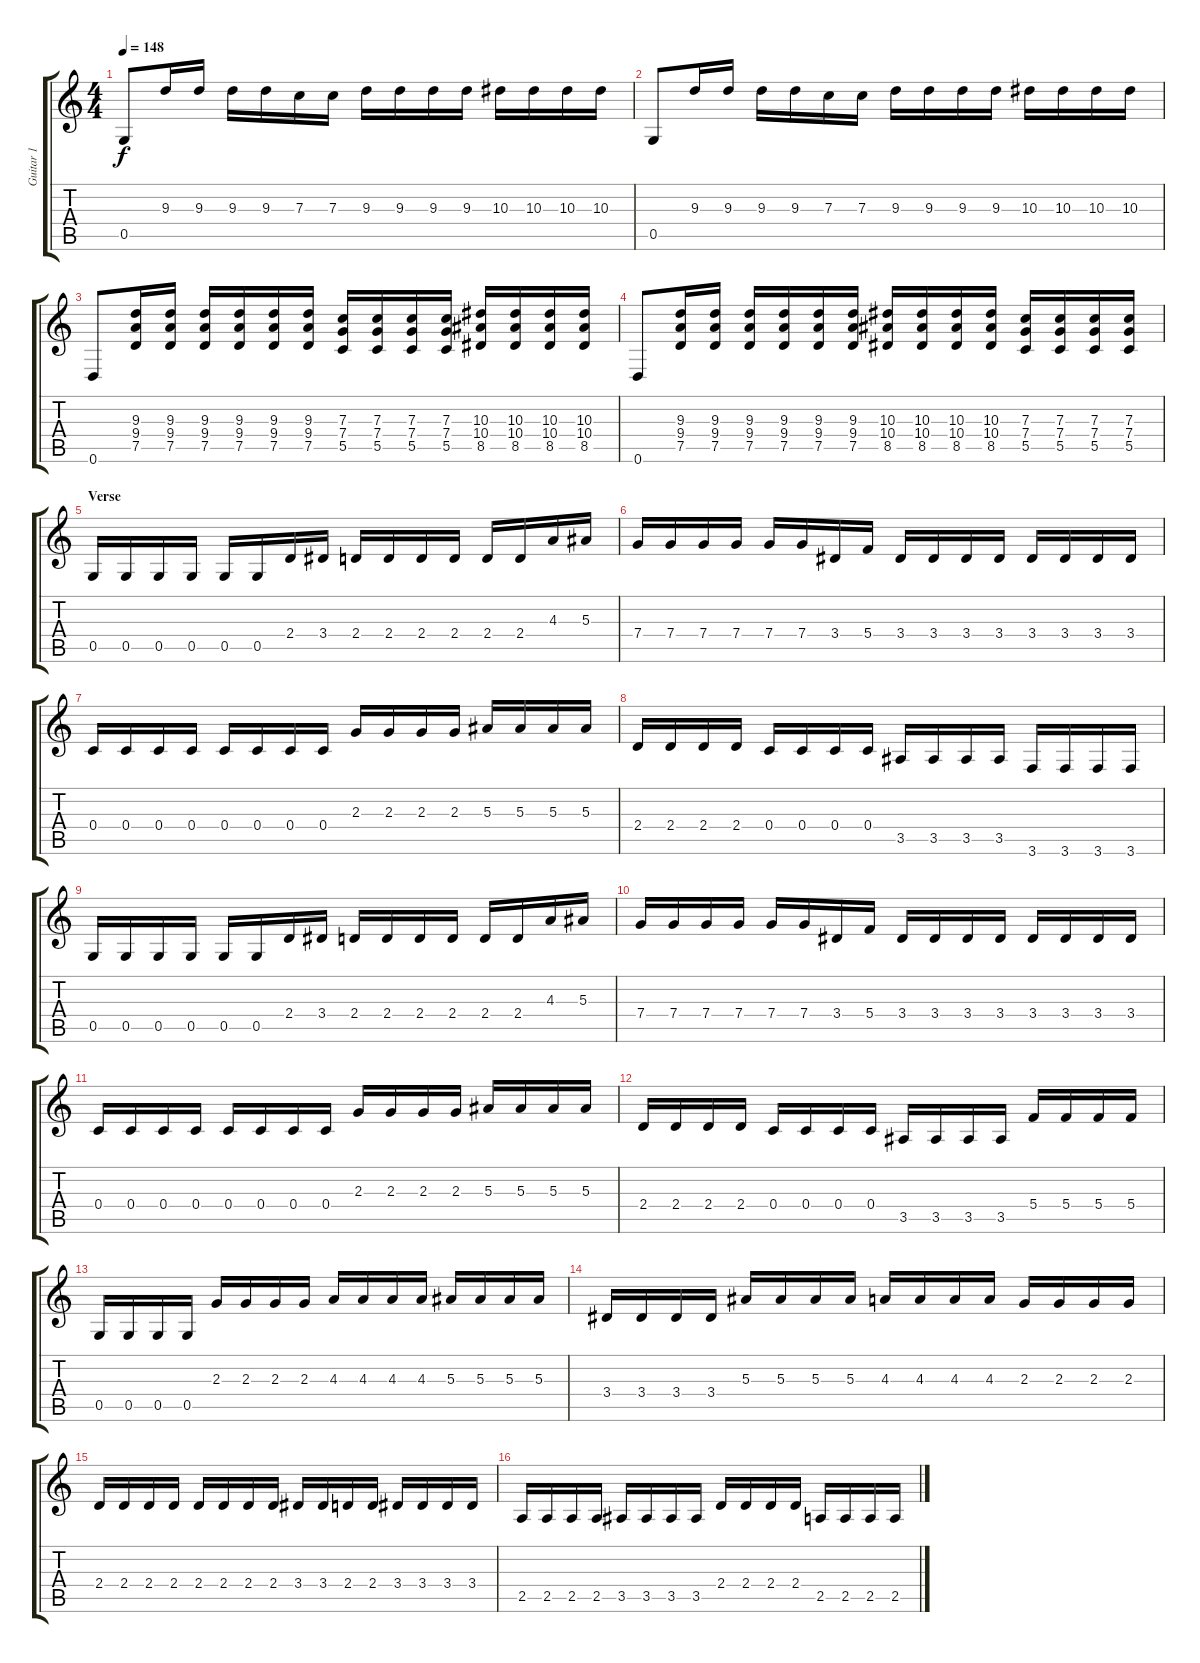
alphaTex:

\track ("Guitar 1" "Guitar 1") {instrument distortionguitar}
\staff {score tabs}
\tuning (D4 A3 F3 C3 G2 D2) {hide}
\ts (4 4)
\tempo 148
\clef g2
\ks c
0.5.8{dy f} 9.3.16 9.3.16 9.3.16 9.3.16 7.3.16 7.3.16 9.3.16 9.3.16 9.3.16 9.3.16 10.3.16 10.3.16 10.3.16 10.3.16 |
0.5.8 9.3.16 9.3.16 9.3.16 9.3.16 7.3.16 7.3.16 9.3.16 9.3.16 9.3.16 9.3.16 10.3.16 10.3.16 10.3.16 10.3.16 |
0.6.8 (9.3 9.4 7.5).16 (9.3 9.4 7.5).16 (9.3 9.4 7.5).16 (9.3 9.4 7.5).16 (9.3 9.4 7.5).16 (9.3 9.4 7.5).16 (7.3 7.4 5.5).16 (7.3 7.4 5.5).16 (7.3 7.4 5.5).16 (7.3 7.4 5.5).16 (10.3 10.4 8.5).16 (10.3 10.4 8.5).16 (10.3 10.4 8.5).16 (10.3 10.4 8.5).16 |
0.6.8 (9.3 9.4 7.5).16 (9.3 9.4 7.5).16 (9.3 9.4 7.5).16 (9.3 9.4 7.5).16 (9.3 9.4 7.5).16 (9.3 9.4 7.5).16 (10.3 10.4 8.5).16 (10.3 10.4 8.5).16 (10.3 10.4 8.5).16 (10.3 10.4 8.5).16 (7.3 7.4 5.5).16 (7.3 7.4 5.5).16 (7.3 7.4 5.5).16 (7.3 7.4 5.5).16 |
\section ("" "Verse")
0.5.16 0.5.16 0.5.16 0.5.16 0.5.16 0.5.16 2.4.16 3.4.16 2.4.16 2.4.16 2.4.16 2.4.16 2.4.16 2.4.16 4.3.16 5.3.16 |
7.4.16 7.4.16 7.4.16 7.4.16 7.4.16 7.4.16 3.4.16 5.4.16 3.4.16 3.4.16 3.4.16 3.4.16 3.4.16 3.4.16 3.4.16 3.4.16 |
0.4.16 0.4.16 0.4.16 0.4.16 0.4.16 0.4.16 0.4.16 0.4.16 2.3.16 2.3.16 2.3.16 2.3.16 5.3.16 5.3.16 5.3.16 5.3.16 |
2.4.16 2.4.16 2.4.16 2.4.16 0.4.16 0.4.16 0.4.16 0.4.16 3.5.16 3.5.16 3.5.16 3.5.16 3.6.16 3.6.16 3.6.16 3.6.16 |
0.5.16 0.5.16 0.5.16 0.5.16 0.5.16 0.5.16 2.4.16 3.4.16 2.4.16 2.4.16 2.4.16 2.4.16 2.4.16 2.4.16 4.3.16 5.3.16 |
7.4.16 7.4.16 7.4.16 7.4.16 7.4.16 7.4.16 3.4.16 5.4.16 3.4.16 3.4.16 3.4.16 3.4.16 3.4.16 3.4.16 3.4.16 3.4.16 |
0.4.16 0.4.16 0.4.16 0.4.16 0.4.16 0.4.16 0.4.16 0.4.16 2.3.16 2.3.16 2.3.16 2.3.16 5.3.16 5.3.16 5.3.16 5.3.16 |
2.4.16 2.4.16 2.4.16 2.4.16 0.4.16 0.4.16 0.4.16 0.4.16 3.5.16 3.5.16 3.5.16 3.5.16 5.4.16 5.4.16 5.4.16 5.4.16 |
0.5.16 0.5.16 0.5.16 0.5.16 2.3.16 2.3.16 2.3.16 2.3.16 4.3.16 4.3.16 4.3.16 4.3.16 5.3.16 5.3.16 5.3.16 5.3.16 |
3.4.16 3.4.16 3.4.16 3.4.16 5.3.16 5.3.16 5.3.16 5.3.16 4.3.16 4.3.16 4.3.16 4.3.16 2.3.16 2.3.16 2.3.16 2.3.16 |
2.4.16 2.4.16 2.4.16 2.4.16 2.4.16 2.4.16 2.4.16 2.4.16 3.4.16 3.4.16 2.4.16 2.4.16 3.4.16 3.4.16 3.4.16 3.4.16 |
2.5.16 2.5.16 2.5.16 2.5.16 3.5.16 3.5.16 3.5.16 3.5.16 2.4.16 2.4.16 2.4.16 2.4.16 2.5.16 2.5.16 2.5.16 2.5.16
